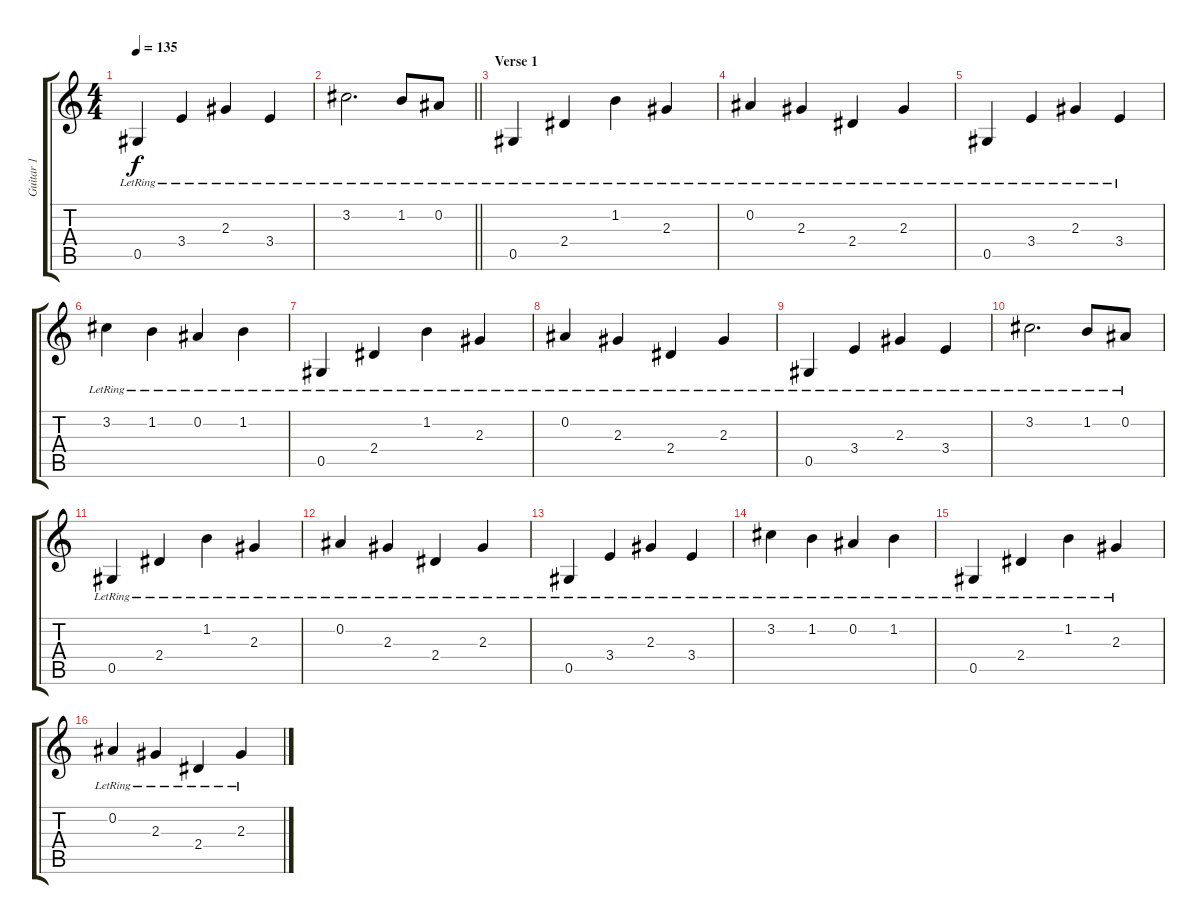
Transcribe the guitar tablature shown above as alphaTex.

\track ("Guitar 1" "Guitar 1") {instrument distortionguitar}
\staff {score tabs}
\tuning (Eb4 Bb3 Gb3 Db3 Ab2 Eb2) {hide}
\ts (4 4)
\tempo 135
\clef g2
\ks c
0.5{lr}.4{dy f} 3.4{lr}.4 2.3{lr}.4 3.4{lr}.4 |
\barLineRight lightlight
3.2{lr}.2{d} 1.2{lr}.8 0.2{lr}.8 |
\section ("" "Verse 1")
0.5{lr}.4 2.4{lr}.4 1.2{lr}.4 2.3{lr}.4 |
0.2{lr}.4 2.3{lr}.4 2.4{lr}.4 2.3{lr}.4 |
0.5{lr}.4 3.4{lr}.4 2.3{lr}.4 3.4{lr}.4 |
3.2{lr}.4 1.2{lr}.4 0.2{lr}.4 1.2{lr}.4 |
0.5{lr}.4 2.4{lr}.4 1.2{lr}.4 2.3{lr}.4 |
0.2{lr}.4 2.3{lr}.4 2.4{lr}.4 2.3{lr}.4 |
0.5{lr}.4 3.4{lr}.4 2.3{lr}.4 3.4{lr}.4 |
3.2{lr}.2{d} 1.2{lr}.8 0.2{lr}.8 |
0.5{lr}.4 2.4{lr}.4 1.2{lr}.4 2.3{lr}.4 |
0.2{lr}.4 2.3{lr}.4 2.4{lr}.4 2.3{lr}.4 |
0.5{lr}.4 3.4{lr}.4 2.3{lr}.4 3.4{lr}.4 |
3.2{lr}.4 1.2{lr}.4 0.2{lr}.4 1.2{lr}.4 |
0.5{lr}.4 2.4{lr}.4 1.2{lr}.4 2.3{lr}.4 |
0.2{lr}.4 2.3{lr}.4 2.4{lr}.4 2.3{lr}.4
